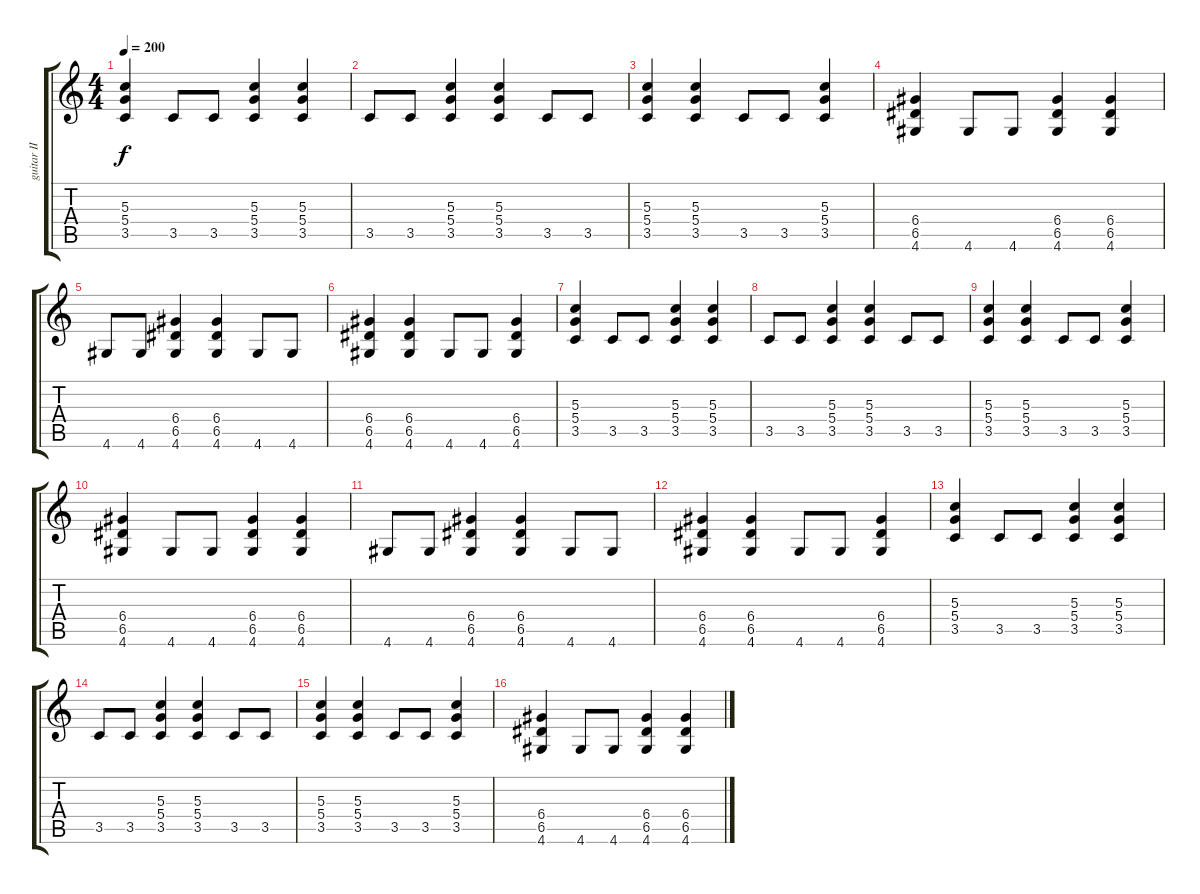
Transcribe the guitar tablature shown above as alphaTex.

\track ("guitar II" "guitar II") {instrument distortionguitar}
\staff {score tabs}
\tuning (E4 B3 G3 D3 A2 E2) {hide}
\ts (4 4)
\tempo 200
\clef g2
\ks c
(5.3 5.4 3.5).4{dy f} 3.5.8 3.5.8 (5.3 5.4 3.5).4 (5.3 5.4 3.5).4 |
3.5.8 3.5.8 (5.3 5.4 3.5).4 (5.3 5.4 3.5).4 3.5.8 3.5.8 |
(5.3 5.4 3.5).4 (5.3 5.4 3.5).4 3.5.8 3.5.8 (5.3 5.4 3.5).4 |
(6.4 6.5 4.6).4 4.6.8 4.6.8 (6.4 6.5 4.6).4 (6.4 6.5 4.6).4 |
4.6.8 4.6.8 (6.4 6.5 4.6).4 (6.4 6.5 4.6).4 4.6.8 4.6.8 |
(6.4 6.5 4.6).4 (6.4 6.5 4.6).4 4.6.8 4.6.8 (6.4 6.5 4.6).4 |
(5.3 5.4 3.5).4 3.5.8 3.5.8 (5.3 5.4 3.5).4 (5.3 5.4 3.5).4 |
3.5.8 3.5.8 (5.3 5.4 3.5).4 (5.3 5.4 3.5).4 3.5.8 3.5.8 |
(5.3 5.4 3.5).4 (5.3 5.4 3.5).4 3.5.8 3.5.8 (5.3 5.4 3.5).4 |
(6.4 6.5 4.6).4 4.6.8 4.6.8 (6.4 6.5 4.6).4 (6.4 6.5 4.6).4 |
4.6.8 4.6.8 (6.4 6.5 4.6).4 (6.4 6.5 4.6).4 4.6.8 4.6.8 |
(6.4 6.5 4.6).4 (6.4 6.5 4.6).4 4.6.8 4.6.8 (6.4 6.5 4.6).4 |
(5.3 5.4 3.5).4 3.5.8 3.5.8 (5.3 5.4 3.5).4 (5.3 5.4 3.5).4 |
3.5.8 3.5.8 (5.3 5.4 3.5).4 (5.3 5.4 3.5).4 3.5.8 3.5.8 |
(5.3 5.4 3.5).4 (5.3 5.4 3.5).4 3.5.8 3.5.8 (5.3 5.4 3.5).4 |
(6.4 6.5 4.6).4 4.6.8 4.6.8 (6.4 6.5 4.6).4 (6.4 6.5 4.6).4
